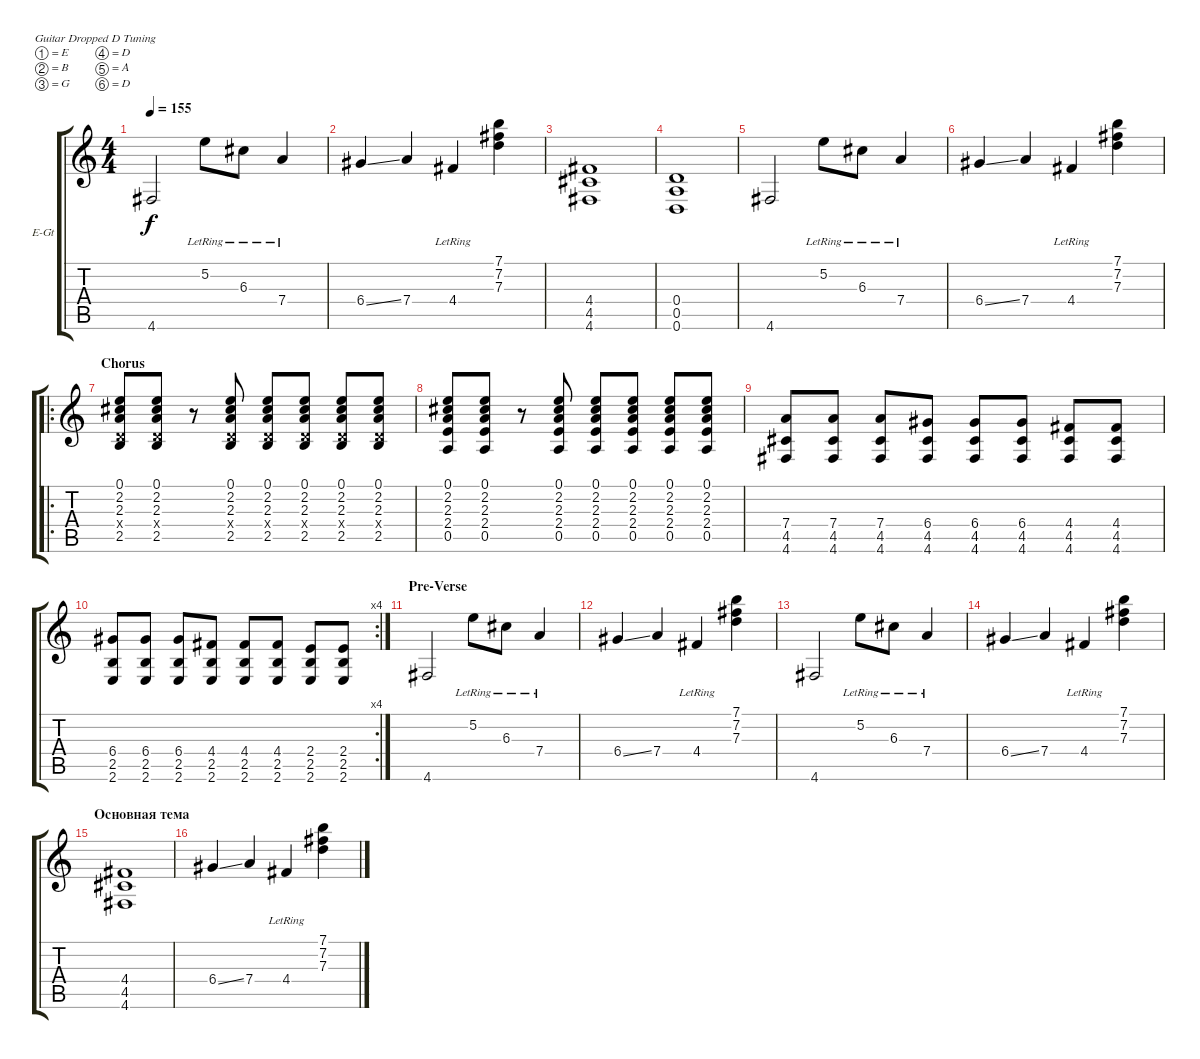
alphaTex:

\bracketExtendMode groupsimilarinstruments
\firstSystemTrackNameOrientation horizontal
\otherSystemsTrackNameOrientation horizontal
\track ("Guitar 1" "E-Gt") {instrument electricguitarclean}
\staff {score tabs}
\tuning (E4 B3 G3 D3 A2 D2)
\ts (4 4)
\tempo 155
\clef g2
\ks c
4.6.2{dy f} 5.2{lr}.8 6.3{lr}.8 7.4{lr}.4 |
6.4{ss}.4 7.4.4 4.4{lr}.4 (7.1 7.2 7.3).4 |
(4.4 4.5 4.6).1 |
(0.4 0.5 0.6).1 |
4.6.2 5.2{lr}.8 6.3{lr}.8 7.4{lr}.4 |
6.4{ss}.4 7.4.4 4.4{lr}.4 (7.1 7.2 7.3).4 |
\ro
\section ("" "Chorus")
(0.1 2.2 2.3 0.4{x} 2.5).8 (0.1 2.2 2.3 0.4{x} 2.5).8 r.8 (0.1 2.2 2.3 0.4{x} 2.5).8 (0.1 2.2 2.3 0.4{x} 2.5).8 (0.1 2.2 2.3 0.4{x} 2.5).8 (0.1 2.2 2.3 0.4{x} 2.5).8 (0.1 2.2 2.3 0.4{x} 2.5).8 |
(0.1 2.2 2.3 2.4 0.5).8 (0.1 2.2 2.3 2.4 0.5).8 r.8 (0.1 2.2 2.3 2.4 0.5).8 (0.1 2.2 2.3 2.4 0.5).8 (0.1 2.2 2.3 2.4 0.5).8 (0.1 2.2 2.3 2.4 0.5).8 (0.1 2.2 2.3 2.4 0.5).8 |
(7.4 4.5 4.6).8 (7.4 4.5 4.6).8 (7.4 4.5 4.6).8 (6.4 4.5 4.6).8 (6.4 4.5 4.6).8 (6.4 4.5 4.6).8 (4.4 4.5 4.6).8 (4.4 4.5 4.6).8 |
\rc 4
(6.4 2.5 2.6).8 (6.4 2.5 2.6).8 (6.4 2.5 2.6).8 (4.4 2.5 2.6).8 (4.4 2.5 2.6).8 (4.4 2.5 2.6).8 (2.4 2.5 2.6).8 (2.4 2.5 2.6).8 |
\section ("" "Pre-Verse")
4.6.2 5.2{lr}.8 6.3{lr}.8 7.4{lr}.4 |
6.4{ss}.4 7.4.4 4.4{lr}.4 (7.1 7.2 7.3).4 |
4.6.2 5.2{lr}.8 6.3{lr}.8 7.4{lr}.4 |
6.4{ss}.4 7.4.4 4.4{lr}.4 (7.1 7.2 7.3).4 |
\section ("" "Основная тема")
(4.4 4.5 4.6).1 |
6.4{ss}.4 7.4.4 4.4{lr}.4 (7.1 7.2 7.3).4
